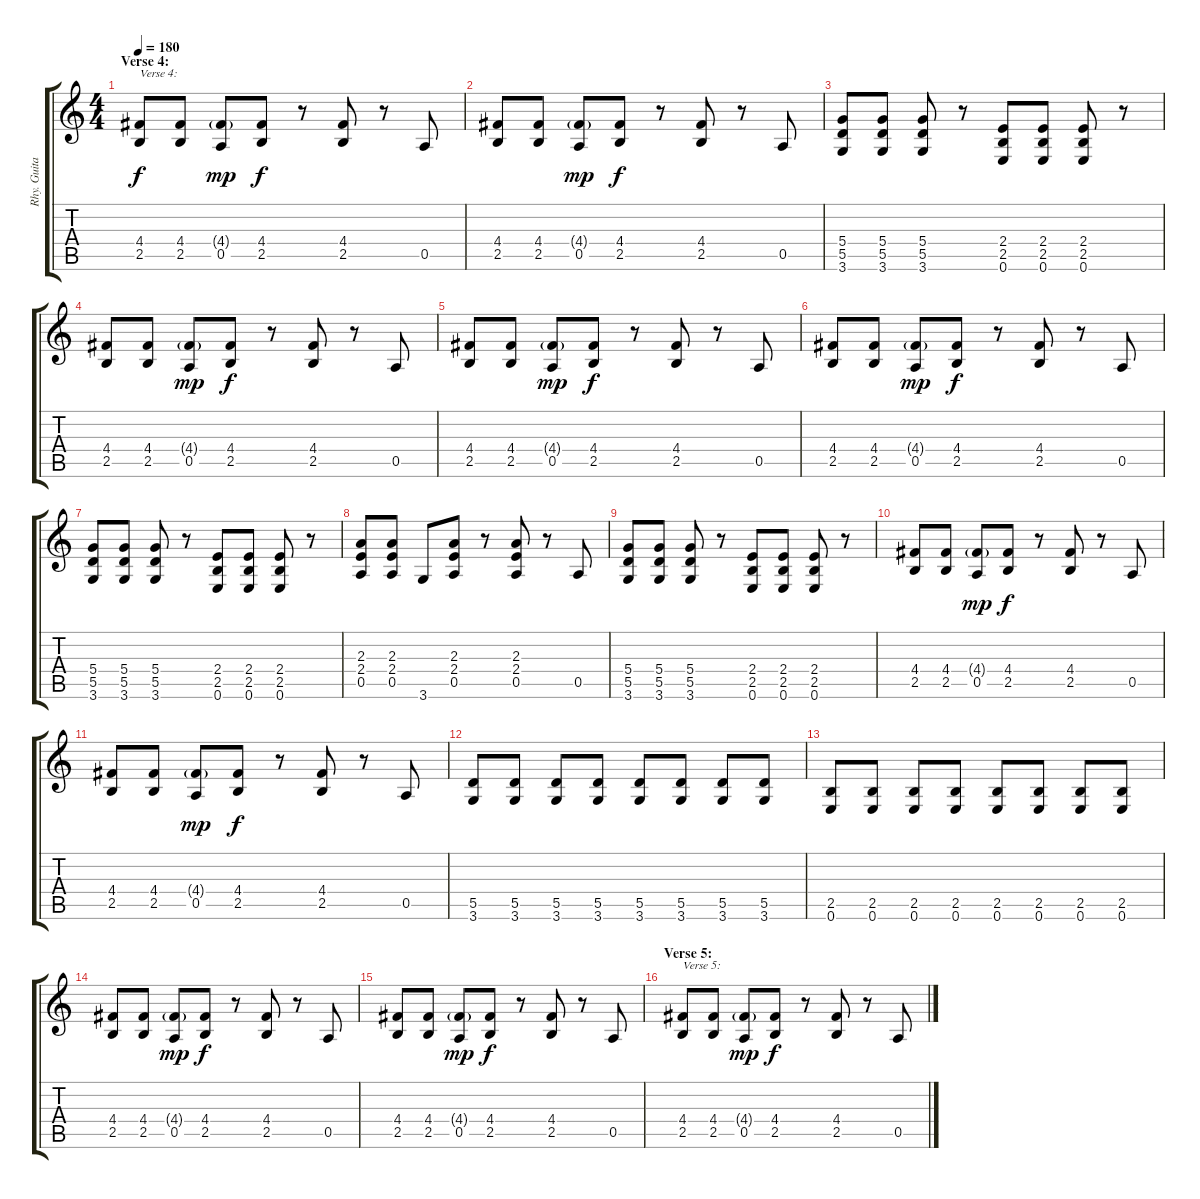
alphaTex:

\track ("Rhy. Guitar 2" "Rhy. Guita") {instrument overdrivenguitar}
\staff {score tabs}
\tuning (E4 B3 G3 D3 A2 E2) {hide}
\ts (4 4)
\section ("" "Verse 4:")
\tempo 180
\clef g2
\ks c
(4.4 2.5).8{txt "Verse 4:" dy f} (4.4 2.5).8 (4.4{g} 0.5).8{dy mp} (4.4 2.5).8{dy f} r.8 (4.4 2.5).8 r.8 0.5.8 |
(4.4 2.5).8 (4.4 2.5).8 (4.4{g} 0.5).8{dy mp} (4.4 2.5).8{dy f} r.8 (4.4 2.5).8 r.8 0.5.8 |
(5.4 5.5 3.6).8 (5.4 5.5 3.6).8 (5.4 5.5 3.6).8 r.8 (2.4 2.5 0.6).8 (2.4 2.5 0.6).8 (2.4 2.5 0.6).8 r.8 |
(4.4 2.5).8 (4.4 2.5).8 (4.4{g} 0.5).8{dy mp} (4.4 2.5).8{dy f} r.8 (4.4 2.5).8 r.8 0.5.8 |
(4.4 2.5).8 (4.4 2.5).8 (4.4{g} 0.5).8{dy mp} (4.4 2.5).8{dy f} r.8 (4.4 2.5).8 r.8 0.5.8 |
(4.4 2.5).8 (4.4 2.5).8 (4.4{g} 0.5).8{dy mp} (4.4 2.5).8{dy f} r.8 (4.4 2.5).8 r.8 0.5.8 |
(5.4 5.5 3.6).8 (5.4 5.5 3.6).8 (5.4 5.5 3.6).8 r.8 (2.4 2.5 0.6).8 (2.4 2.5 0.6).8 (2.4 2.5 0.6).8 r.8 |
(2.3 2.4 0.5).8 (2.3 2.4 0.5).8 3.6.8 (2.3 2.4 0.5).8 r.8 (2.3 2.4 0.5).8 r.8 0.5.8 |
(5.4 5.5 3.6).8 (5.4 5.5 3.6).8 (5.4 5.5 3.6).8 r.8 (2.4 2.5 0.6).8 (2.4 2.5 0.6).8 (2.4 2.5 0.6).8 r.8 |
(4.4 2.5).8 (4.4 2.5).8 (4.4{g} 0.5).8{dy mp} (4.4 2.5).8{dy f} r.8 (4.4 2.5).8 r.8 0.5.8 |
(4.4 2.5).8 (4.4 2.5).8 (4.4{g} 0.5).8{dy mp} (4.4 2.5).8{dy f} r.8 (4.4 2.5).8 r.8 0.5.8 |
(5.5 3.6).8 (5.5 3.6).8 (5.5 3.6).8 (5.5 3.6).8 (5.5 3.6).8 (5.5 3.6).8 (5.5 3.6).8 (5.5 3.6).8 |
(2.5 0.6).8 (2.5 0.6).8 (2.5 0.6).8 (2.5 0.6).8 (2.5 0.6).8 (2.5 0.6).8 (2.5 0.6).8 (2.5 0.6).8 |
(4.4 2.5).8 (4.4 2.5).8 (4.4{g} 0.5).8{dy mp} (4.4 2.5).8{dy f} r.8 (4.4 2.5).8 r.8 0.5.8 |
(4.4 2.5).8 (4.4 2.5).8 (4.4{g} 0.5).8{dy mp} (4.4 2.5).8{dy f} r.8 (4.4 2.5).8 r.8 0.5.8 |
\section ("" "Verse 5:")
(4.4 2.5).8{txt "Verse 5:"} (4.4 2.5).8 (4.4{g} 0.5).8{dy mp} (4.4 2.5).8{dy f} r.8 (4.4 2.5).8 r.8 0.5.8
